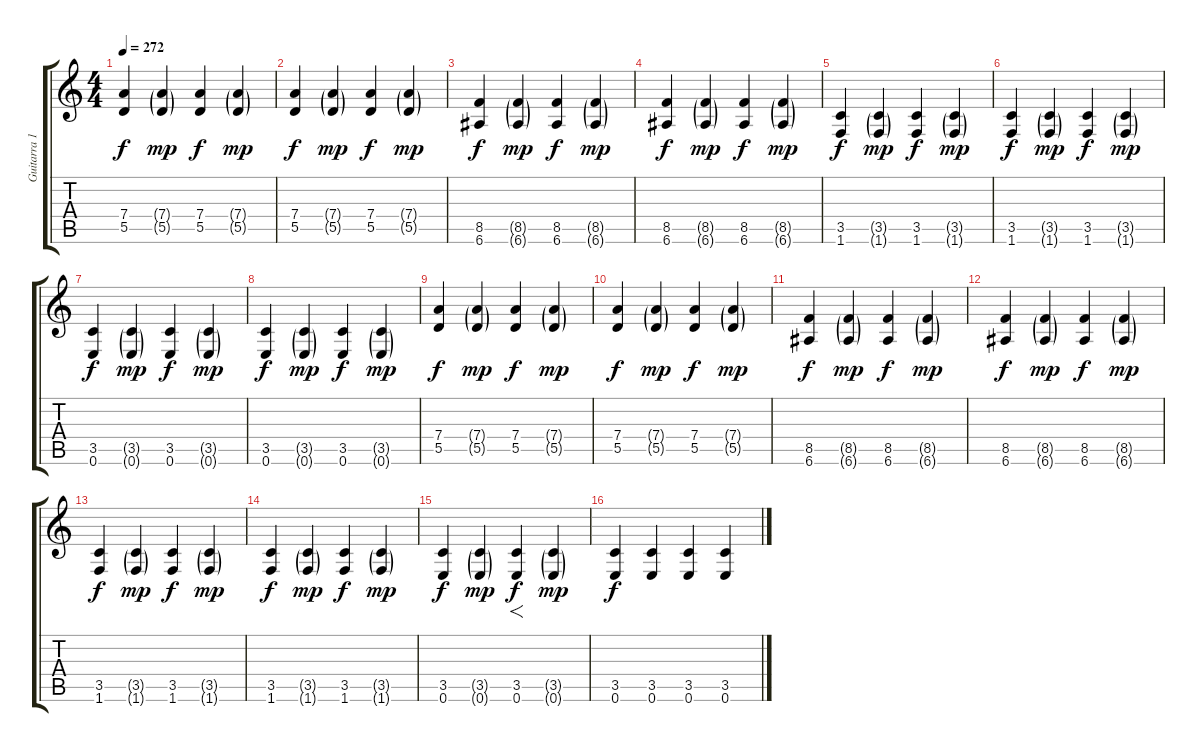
\track ("Guitarra 1 (Base)" "Guitarra 1") {instrument acousticguitarnylon}
\staff {score tabs}
\tuning (E4 B3 G3 D3 A2 E2) {hide}
\ts (4 4)
\tempo 272
\clef g2
\ks c
(7.4 5.5).4{dy f instrument electricguitarmuted} (7.4{g} 5.5{g}).4{dy mp} (7.4 5.5).4{dy f} (7.4{g} 5.5{g}).4{dy mp} |
(7.4 5.5).4{dy f} (7.4{g} 5.5{g}).4{dy mp} (7.4 5.5).4{dy f} (7.4{g} 5.5{g}).4{dy mp} |
(8.5 6.6).4{dy f} (8.5{g} 6.6{g}).4{dy mp} (8.5 6.6).4{dy f} (8.5{g} 6.6{g}).4{dy mp} |
(8.5 6.6).4{dy f} (8.5{g} 6.6{g}).4{dy mp} (8.5 6.6).4{dy f} (8.5{g} 6.6{g}).4{dy mp} |
(3.5 1.6).4{dy f} (3.5{g} 1.6{g}).4{dy mp} (3.5 1.6).4{dy f} (3.5{g} 1.6{g}).4{dy mp} |
(3.5 1.6).4{dy f} (3.5{g} 1.6{g}).4{dy mp} (3.5 1.6).4{dy f} (3.5{g} 1.6{g}).4{dy mp} |
(3.5 0.6).4{dy f} (3.5{g} 0.6{g}).4{dy mp} (3.5 0.6).4{dy f} (3.5{g} 0.6{g}).4{dy mp} |
(3.5 0.6).4{dy f} (3.5{g} 0.6{g}).4{dy mp} (3.5 0.6).4{dy f} (3.5{g} 0.6{g}).4{dy mp} |
(7.4 5.5).4{dy f instrument electricguitarmuted} (7.4{g} 5.5{g}).4{dy mp} (7.4 5.5).4{dy f} (7.4{g} 5.5{g}).4{dy mp} |
(7.4 5.5).4{dy f} (7.4{g} 5.5{g}).4{dy mp} (7.4 5.5).4{dy f} (7.4{g} 5.5{g}).4{dy mp} |
(8.5 6.6).4{dy f} (8.5{g} 6.6{g}).4{dy mp} (8.5 6.6).4{dy f} (8.5{g} 6.6{g}).4{dy mp} |
(8.5 6.6).4{dy f} (8.5{g} 6.6{g}).4{dy mp} (8.5 6.6).4{dy f} (8.5{g} 6.6{g}).4{dy mp} |
(3.5 1.6).4{dy f} (3.5{g} 1.6{g}).4{dy mp} (3.5 1.6).4{dy f} (3.5{g} 1.6{g}).4{dy mp} |
(3.5 1.6).4{dy f} (3.5{g} 1.6{g}).4{dy mp} (3.5 1.6).4{dy f} (3.5{g} 1.6{g}).4{dy mp} |
(3.5 0.6).4{dy f} (3.5{g} 0.6{g}).4{dy mp} (3.5 0.6).4{f dy f instrument distortionguitar} (3.5{g} 0.6{g}).4{dy mp} |
(3.5 0.6).4{dy f} (3.5 0.6).4 (3.5 0.6).4 (3.5 0.6).4
